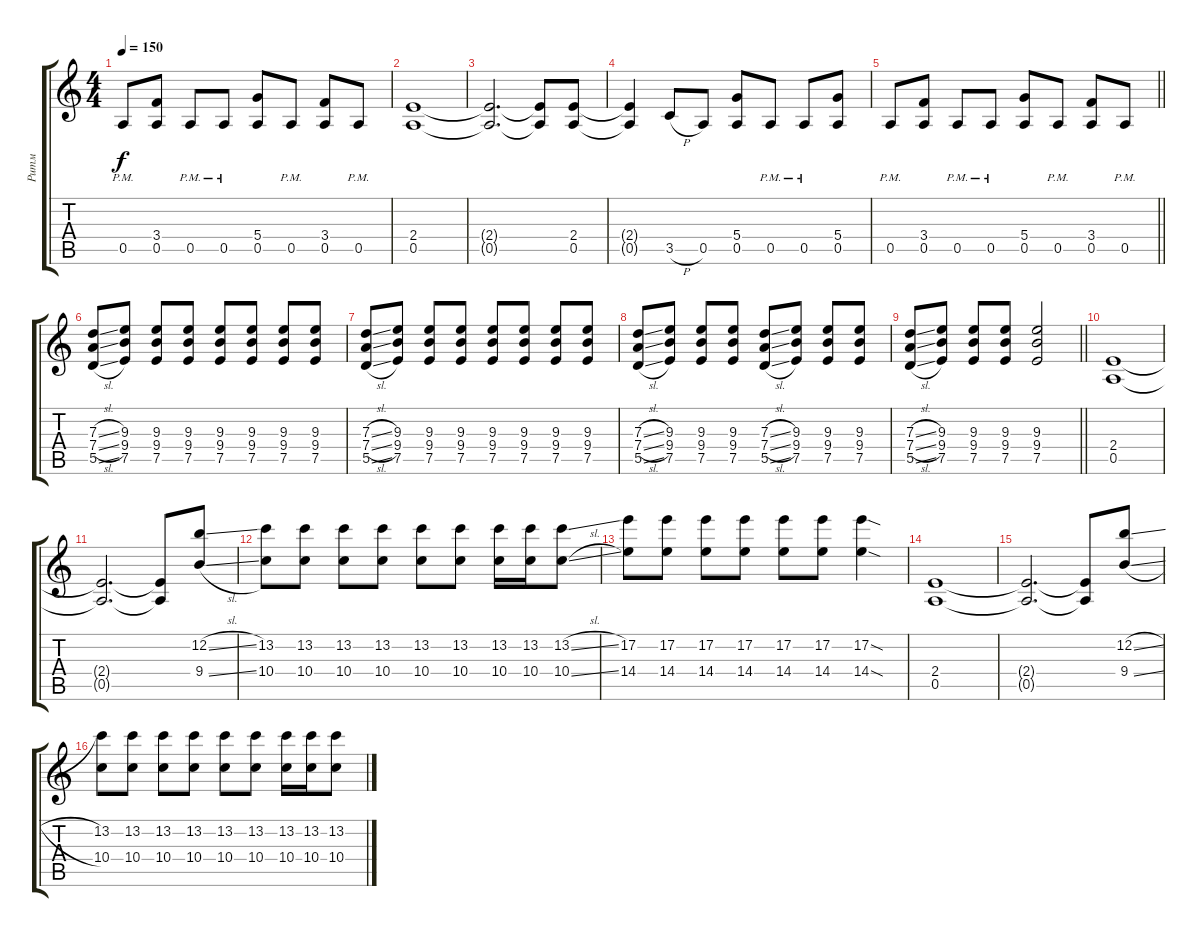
\track ("Ритм" "Ритм") {instrument distortionguitar}
\staff {score tabs}
\tuning (E4 B3 G3 D3 A2 E2) {hide}
\ts (4 4)
\tempo 150
\clef g2
\ks c
0.5{pm}.8{dy f} (3.4 0.5).8 0.5{pm}.8 0.5{pm}.8 (5.4 0.5).8 0.5{pm}.8 (3.4 0.5).8 0.5{pm}.8 |
(2.4 0.5).1 |
(2.4{t} 0.5{t}).2{d} (2.4{t} 0.5{t}).8 (2.4 0.5).8 |
(2.4{t} 0.5{t}).4 3.5{h}.8 0.5.8 (5.4 0.5).8 0.5{pm}.8 0.5{pm}.8 (5.4 0.5).8 |
\barLineRight lightlight
0.5{pm}.8 (3.4 0.5).8 0.5{pm}.8 0.5{pm}.8 (5.4 0.5).8 0.5{pm}.8 (3.4 0.5).8 0.5{pm}.8 |
(7.3{sl} 7.4{sl} 5.5{sl}).8 (9.3 9.4 7.5).8 (9.3 9.4 7.5).8 (9.3 9.4 7.5).8 (9.3 9.4 7.5).8 (9.3 9.4 7.5).8 (9.3 9.4 7.5).8 (9.3 9.4 7.5).8 |
(7.3{sl} 7.4{sl} 5.5{sl}).8 (9.3 9.4 7.5).8 (9.3 9.4 7.5).8 (9.3 9.4 7.5).8 (9.3 9.4 7.5).8 (9.3 9.4 7.5).8 (9.3 9.4 7.5).8 (9.3 9.4 7.5).8 |
(7.3{sl} 7.4{sl} 5.5{sl}).8 (9.3 9.4 7.5).8 (9.3 9.4 7.5).8 (9.3 9.4 7.5).8 (7.3{sl} 7.4{sl} 5.5{sl}).8 (9.3 9.4 7.5).8 (9.3 9.4 7.5).8 (9.3 9.4 7.5).8 |
\barLineRight lightlight
(7.3{sl} 7.4{sl} 5.5{sl}).8 (9.3 9.4 7.5).8 (9.3 9.4 7.5).8 (9.3 9.4 7.5).8 (9.3 9.4 7.5).2 |
(2.4 0.5).1 |
(2.4{t} 0.5{t}).2{d} (2.4{t} 0.5{t}).8 (12.2{sl} 9.4{sl}).8 |
(13.2 10.4).8 (13.2 10.4).8 (13.2 10.4).8 (13.2 10.4).8 (13.2 10.4).8 (13.2 10.4).8 (13.2 10.4).16 (13.2 10.4).16 (13.2{sl} 10.4{sl}).8 |
(17.2 14.4).8 (17.2 14.4).8 (17.2 14.4).8 (17.2 14.4).8 (17.2 14.4).8 (17.2 14.4).8 (17.2{sod} 14.4{sod}).4 |
(2.4 0.5).1 |
(2.4{t} 0.5{t}).2{d} (2.4{t} 0.5{t}).8 (12.2{sl} 9.4{sl}).8 |
(13.2 10.4).8 (13.2 10.4).8 (13.2 10.4).8 (13.2 10.4).8 (13.2 10.4).8 (13.2 10.4).8 (13.2 10.4).16 (13.2 10.4).16 (13.2{sl} 10.4{sl}).8
